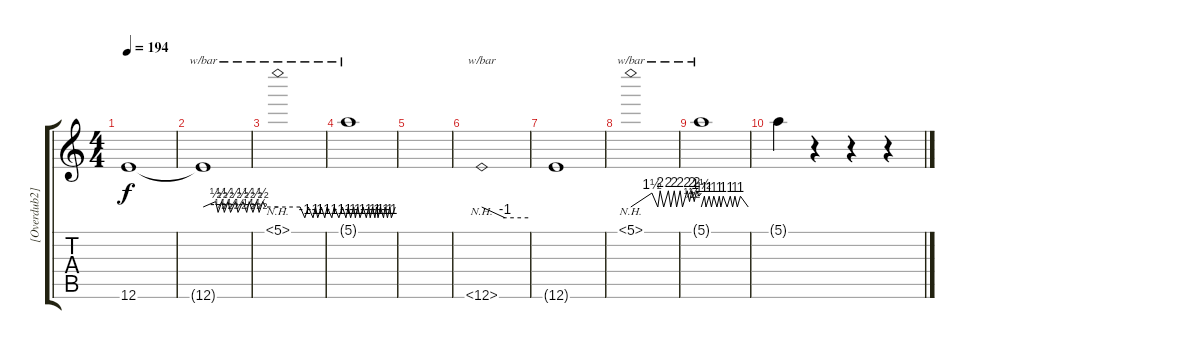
\track ("[Overdub2]" "[Overdub2]") {instrument distortionguitar}
\staff {score tabs}
\tuning (E4 B3 G3 D3 A2 E2) {hide}
\ts (4 4)
\tempo 194
\clef g2
\ks c
12.6{t}.1{dy f} |
12.6{t}.1{tbe (custom default 0 0 10 2 12 -2 15 2 17 -2 20 2 22 -2 26 2 28 -2 32 2 35 -2 37 2 40 -2 43 2 45 -2 48 2 50 0 60 0)} |
5.1{nh}.1{tbe (custom default 0 0 19 0 23 -4 26 0 30 -4 32 0 34 -4 37 0 40 -4 42 0 46 -4 48 0 52 -4 55 0 58 -4 60 0)} |
5.1{t}.1{tbe (custom default 0 0 3 -4 7 0 9 -4 12 0 15 -4 19 0 23 -4 26 0 28 -4 31 0 34 -4 36 0 38 -4 41 0 45 -4 47 0 50 -4 53 0 55 -4 60 0)} |
|
12.6{nh}.1{tbe (custom default 0 0 30 -4 60 -4)} |
12.6{t}.1 |
5.1{nh}.1{tbe (custom default 0 0 18 6 23 0 25 8 28 0 32 8 34 0 37 8 39 0 42 8 44 0 48 8 50 2 52 8 54 2 56 8 58 4 60 6)} |
5.1{t}.1{tbe (custom default 0 0 4 4 6 0 10 4 13 0 16 4 20 0 23 4 25 0 28 4 33 0 37 4 40 0 43 4 46 0 50 4 60 0)} |
5.1{t}.4 r.4 r.4 r.4
